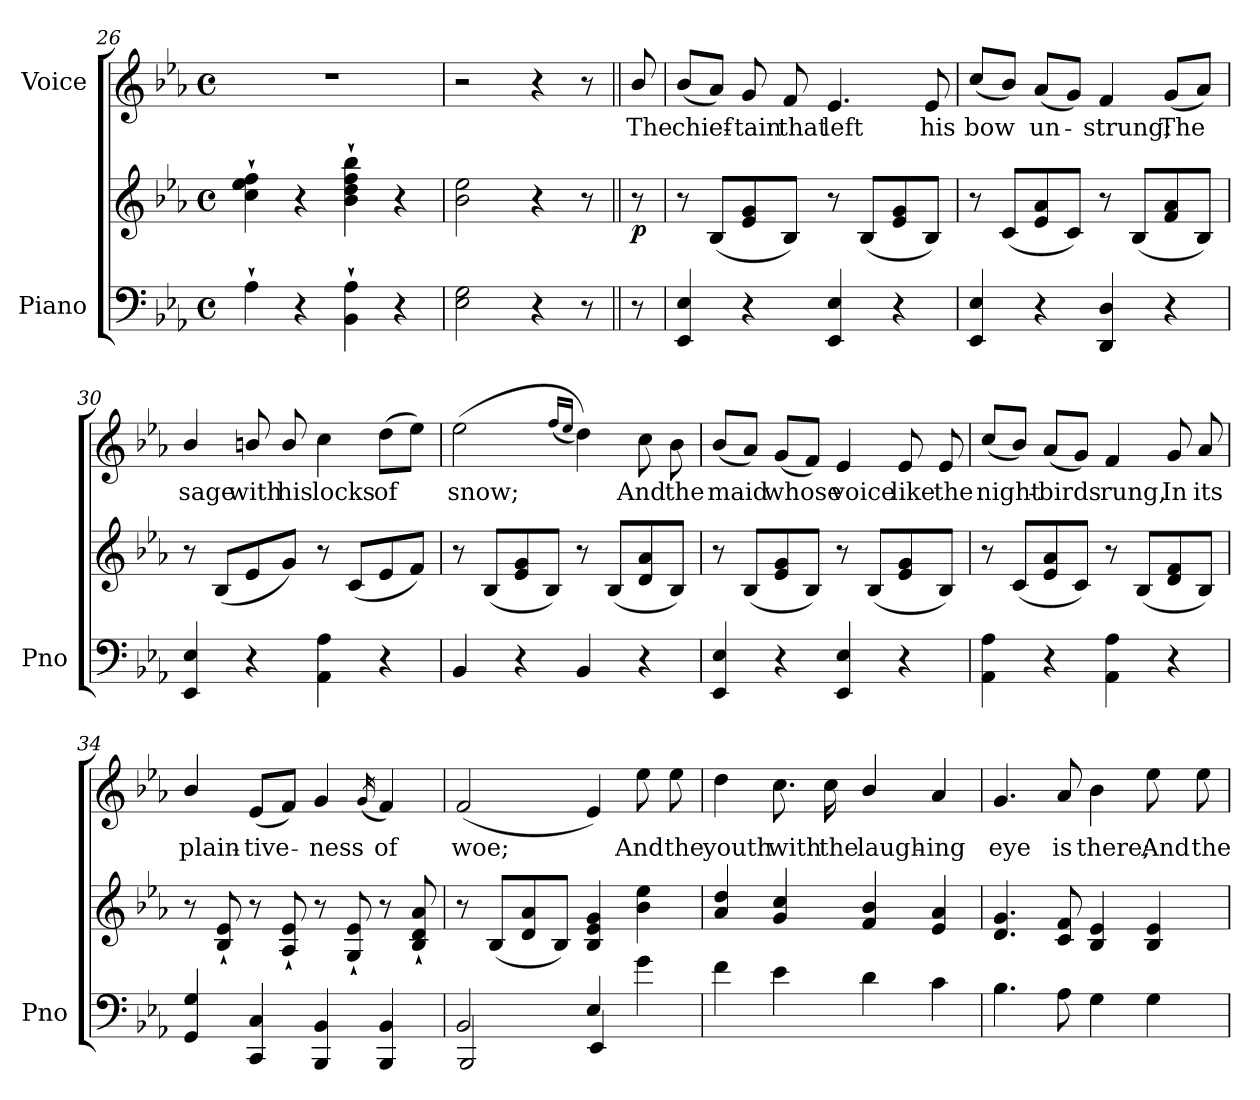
**kern	**kern	**dynam	**kern	**text
*part2	*part2	*part2	*part1	*part1
*staff3	*staff2	*staff2/3	*staff1	*staff1
*I"Piano	*	*	*I"Voice	*
*I'Pno	*	*	*	*
*clefF4	*clefG2	*	*clefG2	*
*k[b-e-a-]	*k[b-e-a-]	*	*k[b-e-a-]	*
*M4/4	*M4/4	*	*M4/4	*
*met(c)	*met(c)	*	*met(c)	*
=26	=26	=26	=26	=26
4A-`\	4cc\` 4ee-\` 4ff\`	.	1r	.
4r	4r	.	.	.
4BB-\` 4A-\`	4b-\` 4dd\` 4ff\` 4bb-\`	.	.	.
4r	4r	.	.	.
=27	=27	=27	=27	=27
2E-\ 2G\	2b-\ 2ee-\	.	2r	.
4r	4r	.	4r	.
8r	8r	.	8r	.
!!LO:PB:g=z
=27X1||	=27X1||	=27X1||	=27X1||	=27X1||
!	!	!LO:DY:b	!	!LO:LY:b
8r	8r	p	8b-/	The
=28	=28	=28	=28	=28
!	!	!	!	!LO:LY:b
4EE-/ 4E-/	8r	.	(8b-/L	chief-
.	(8B-/L	.	8a-/J)	.
!	!	!	!	!LO:LY:b
4r	8e-/ 8g/	.	8g/	-tain
!	!	!	!	!LO:LY:b
.	8B-/J)	.	8f/	that
!	!	!	!	!LO:LY:b
4EE-/ 4E-/	8r	.	4.e-/	left
.	(8B-/L	.	.	.
4r	8e-/ 8g/	.	.	.
!	!	!	!	!LO:LY:b
.	8B-/J)	.	8e-/	his
=29	=29	=29	=29	=29
!	!	!	!	!LO:LY:b
4EE-/ 4E-/	8r	.	(8cc/L	bow
.	(8c/L	.	8b-/J)	.
!	!	!	!	!LO:LY:b
4r	8e-/ 8a-/	.	(8a-/L	un-
.	8c/J)	.	8g/J)	.
!	!	!	!	!LO:LY:b
4DD/ 4D/	8r	.	4f/	-strung;
.	(8B-/L	.	.	.
!	!	!	!	!LO:LY:b
4r	8f/ 8a-/	.	(8g/L	The
.	8B-/J)	.	8a-/J)	.
=30	=30	=30	=30	=30
!	!	!	!	!LO:LY:b
4EE-/ 4E-/	8r	.	4b-/	sage
.	(8B-/L	.	.	.
!	!	!	!	!LO:LY:b
4r	8e-/	.	8bn/	with
!	!	!	!	!LO:LY:b
.	8g/J)	.	8b/	his
!	!	!	!	!LO:LY:b
4AA-\ 4A-\	8r	.	4cc\	locks
.	(8c/L	.	.	.
!	!	!	!	!LO:LY:b
4r	8e-/	.	(8dd\L	of
.	8f/J)	.	8ee-\J)	.
!!LO:LB:g=z
=31	=31	=31	=31	=31
!	!	!	!	!LO:LY:b
4BB-/	8r	.	(2ee-\	snow;
.	(8B-/L	.	.	.
4r	8e-/ 8g/	.	.	.
.	8B-/J)	.	.	.
.	.	.	(16qff/LL	.
.	.	.	16qee-/JJ	.
4BB-/	8r	.	4dd\))	.
.	(8B-/L	.	.	.
!	!	!	!	!LO:LY:b
4r	8d/ 8a-/	.	8cc\	And
!	!	!	!	!LO:LY:b
.	8B-/J)	.	8b-\	the
!!LO:LB:g=z
=32	=32	=32	=32	=32
!	!	!	!	!LO:LY:b
4EE-/ 4E-/	8r	.	(8b-/L	maid
.	(8B-/L	.	8a-/J)	.
!	!	!	!	!LO:LY:b
4r	8e-/ 8g/	.	(8g/L	whose
.	8B-/J)	.	8f/J)	.
!	!	!	!	!LO:LY:b
4EE-/ 4E-/	8r	.	4e-/	voice
.	(8B-/L	.	.	.
!	!	!	!	!LO:LY:b
4r	8e-/ 8g/	.	8e-/	like
!	!	!	!	!LO:LY:b
.	8B-/J)	.	8e-/	the
=33	=33	=33	=33	=33
!	!	!	!	!LO:LY:b
4AA-\ 4A-\	8r	.	(8cc/L	night-
.	(8c/L	.	8b-/J)	.
!	!	!	!	!LO:LY:b
4r	8e-/ 8a-/	.	(8a-/L	-birds
.	8c/J)	.	8g/J)	.
!	!	!	!	!LO:LY:b
4AA-\ 4A-\	8r	.	4f/	rung,
.	(8B-/L	.	.	.
!	!	!	!	!LO:LY:b
4r	8d/ 8f/	.	8g/	In
!	!	!	!	!LO:LY:b
.	8B-/J)	.	8a-/	its
=34	=34	=34	=34	=34
!	!	!	!	!LO:LY:b
4GG/ 4G/	8r	.	4b-/	plain-
.	8B-/` 8e-/`	.	.	.
!	!	!	!	!LO:LY:b
4CC/ 4C/	8r	.	(8e-/L	-tive-
.	8A-/` 8e-/`	.	8f/J)	.
!	!	!	!	!LO:LY:b
4BBB-/ 4BB-/	8r	.	4g/	-ness
.	8G/` 8e-/`	.	.	.
.	.	.	(16qg/	.
!	!	!	!	!LO:LY:b
4BBB-/ 4BB-/	8r	.	4f/)	of
.	8B-/` 8d/` 8a-/`	.	.	.
!!LO:LB:g=z
=35	=35	=35	=35	=35
*^	*	*	*	*
!	!	!	!	!	!LO:LY:b
2BB-/	2BBB-/	8r	.	(2f/	woe;
.	.	(8B-/L	.	.	.
.	.	8d/ 8a-/	.	.	.
.	.	8B-/J)	.	.	.
4E-/	4EE-/	4B-/ 4e-/ 4g/	.	4e-/)	.
!	!	!	!	!	!LO:LY:b
4g\	4ryy	4b-\ 4ee-\	.	8ee-\	And
!	!	!	!	!	!LO:LY:b
.	.	.	.	8ee-\	the
*v	*v	*	*	*	*
!!LO:PB:g=z
=36	=36	=36	=36	=36
!	!	!	!	!LO:LY:b
4f\	4a-/ 4dd/	.	4dd\	youth
!	!	!	!	!LO:LY:b
4e-\	4g/ 4cc/	.	8.cc\	with
!	!	!	!	!LO:LY:b
.	.	.	16cc\	the
!	!	!	!	!LO:LY:b
4d\	4f/ 4b-/	.	4b-/	laugh-
!	!	!	!	!LO:LY:b
4c\	4e-/ 4a-/	.	4a-/	-ing
=37	=37	=37	=37	=37
!	!	!	!	!LO:LY:b
4.B-\	4.d/ 4.g/	.	4.g/	eye
!	!	!	!	!LO:LY:b
8A-\	8c/ 8f/	.	8a-/	is
!	!	!	!	!LO:LY:b
4G\	4B-/ 4e-/	.	4b-\	there;
!	!	!	!	!LO:LY:b
4G\	4B-/ 4e-/	.	8ee-\	And
!	!	!	!	!LO:LY:b
.	.	.	8ee-\	the
=	=	=	=	=
*-	*-	*-	*-	*-
